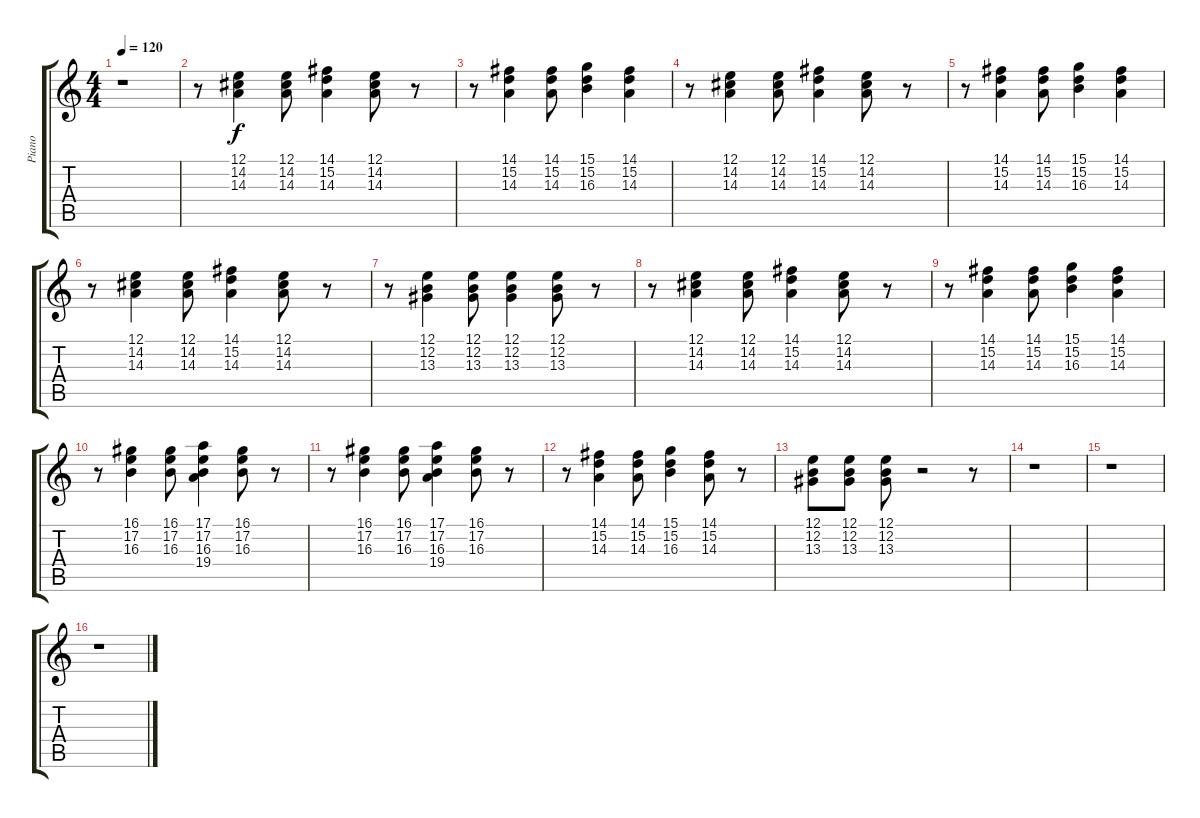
\track ("Piano" "Piano") {instrument acousticgrandpiano}
\staff {score tabs}
\tuning (E4 B3 G3 D3 A2 E2) {hide}
\ts (4 4)
\tempo 120
\clef g2
\ks c
r.1{dy f} |
r.8 (12.1 14.2 14.3).4 (12.1 14.2 14.3).8 (14.1 15.2 14.3).4 (12.1 14.2 14.3).8 r.8 |
r.8 (14.1 15.2 14.3).4 (14.1 15.2 14.3).8 (15.1 15.2 16.3).4 (14.1 15.2 14.3).4 |
r.8 (12.1 14.2 14.3).4 (12.1 14.2 14.3).8 (14.1 15.2 14.3).4 (12.1 14.2 14.3).8 r.8 |
r.8 (14.1 15.2 14.3).4 (14.1 15.2 14.3).8 (15.1 15.2 16.3).4 (14.1 15.2 14.3).4 |
r.8 (12.1 14.2 14.3).4 (12.1 14.2 14.3).8 (14.1 15.2 14.3).4 (12.1 14.2 14.3).8 r.8 |
r.8 (12.1 12.2 13.3).4 (12.1 12.2 13.3).8 (12.1 12.2 13.3).4 (12.1 12.2 13.3).8 r.8 |
r.8 (12.1 14.2 14.3).4 (12.1 14.2 14.3).8 (14.1 15.2 14.3).4 (12.1 14.2 14.3).8 r.8 |
r.8 (14.1 15.2 14.3).4 (14.1 15.2 14.3).8 (15.1 15.2 16.3).4 (14.1 15.2 14.3).4 |
r.8 (16.1 17.2 16.3).4 (16.1 17.2 16.3).8 (17.1 17.2 16.3 19.4).4 (16.1 17.2 16.3).8 r.8 |
r.8 (16.1 17.2 16.3).4 (16.1 17.2 16.3).8 (17.1 17.2 16.3 19.4).4 (16.1 17.2 16.3).8 r.8 |
r.8 (14.1 15.2 14.3).4 (14.1 15.2 14.3).8 (15.1 15.2 16.3).4 (14.1 15.2 14.3).8 r.8 |
(12.1 12.2 13.3).8 (12.1 12.2 13.3).8 (12.1 12.2 13.3).8 r.2 r.8 |
r.1 |
r.1 |
r.1
